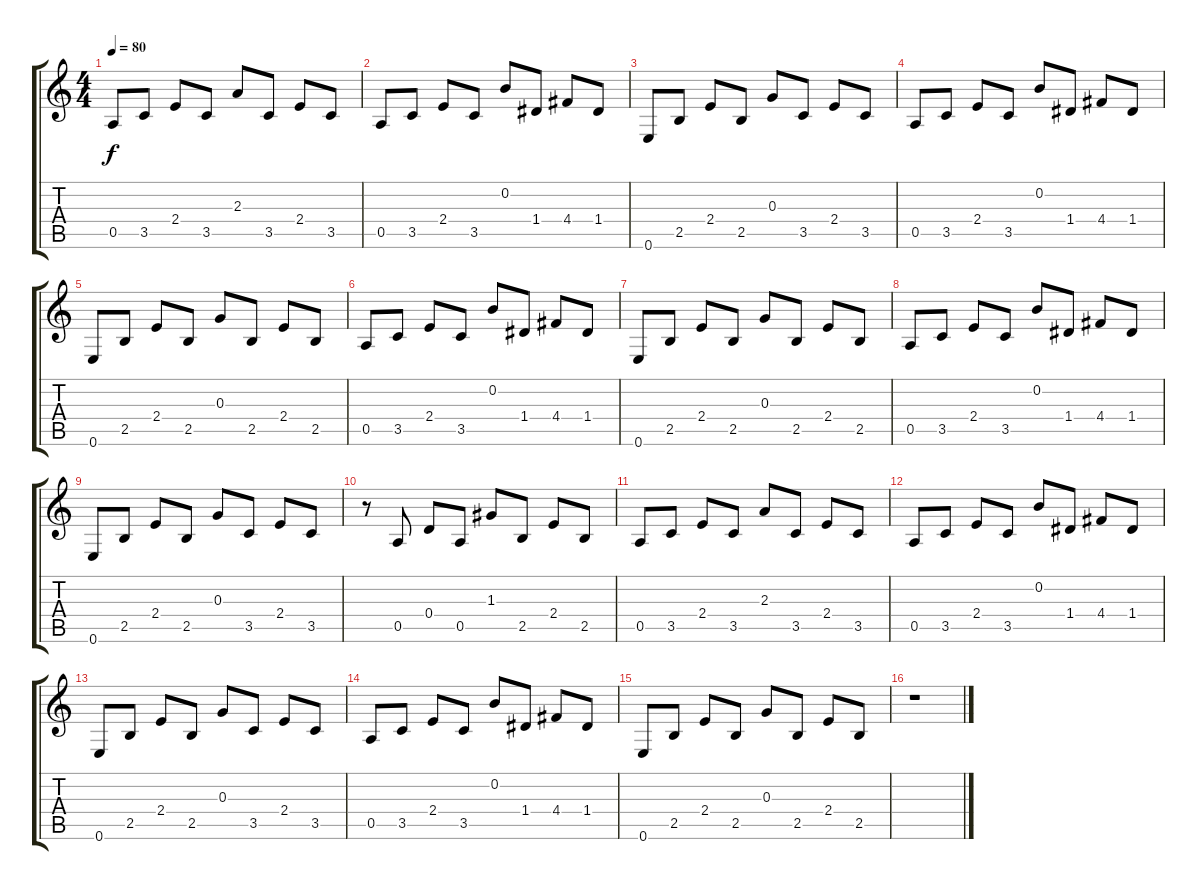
\track "" {instrument acousticguitarsteel}
\staff {score tabs}
\tuning (E4 B3 G3 D3 A2 E2) {hide}
\ts (4 4)
\tempo 80
\clef g2
\ks c
0.5.8{dy f} 3.5.8 2.4.8 3.5.8 2.3.8 3.5.8 2.4.8 3.5.8 |
0.5.8 3.5.8 2.4.8 3.5.8 0.2.8 1.4.8 4.4.8 1.4.8 |
0.6.8 2.5.8 2.4.8 2.5.8 0.3.8 3.5.8 2.4.8 3.5.8 |
0.5.8 3.5.8 2.4.8 3.5.8 0.2.8 1.4.8 4.4.8 1.4.8 |
0.6.8 2.5.8 2.4.8 2.5.8 0.3.8 2.5.8 2.4.8 2.5.8 |
0.5.8 3.5.8 2.4.8 3.5.8 0.2.8 1.4.8 4.4.8 1.4.8 |
0.6.8 2.5.8 2.4.8 2.5.8 0.3.8 2.5.8 2.4.8 2.5.8 |
0.5.8 3.5.8 2.4.8 3.5.8 0.2.8 1.4.8 4.4.8 1.4.8 |
0.6.8 2.5.8 2.4.8 2.5.8 0.3.8 3.5.8 2.4.8 3.5.8 |
r.8 0.5.8 0.4.8 0.5.8 1.3.8 2.5.8 2.4.8 2.5.8 |
0.5.8 3.5.8 2.4.8 3.5.8 2.3.8 3.5.8 2.4.8 3.5.8 |
0.5.8 3.5.8 2.4.8 3.5.8 0.2.8 1.4.8 4.4.8 1.4.8 |
0.6.8 2.5.8 2.4.8 2.5.8 0.3.8 3.5.8 2.4.8 3.5.8 |
0.5.8 3.5.8 2.4.8 3.5.8 0.2.8 1.4.8 4.4.8 1.4.8 |
0.6.8 2.5.8 2.4.8 2.5.8 0.3.8 2.5.8 2.4.8 2.5.8 |
r.1
